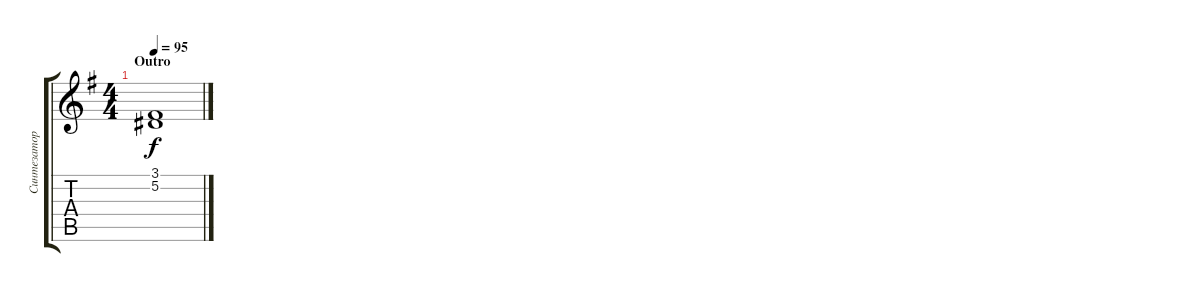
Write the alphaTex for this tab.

\track ("Синтезатор" "Синтезатор") {instrument stringensemble1}
\staff {score tabs}
\tuning (Eb4 Bb3 Gb3 Db3 Ab2 Eb2) {hide}
\ts (4 4)
\section ("" "Outro")
\tempo 95
\clef g2
\ks eminor
(3.1{t} 5.2{t}).1{dy f}
